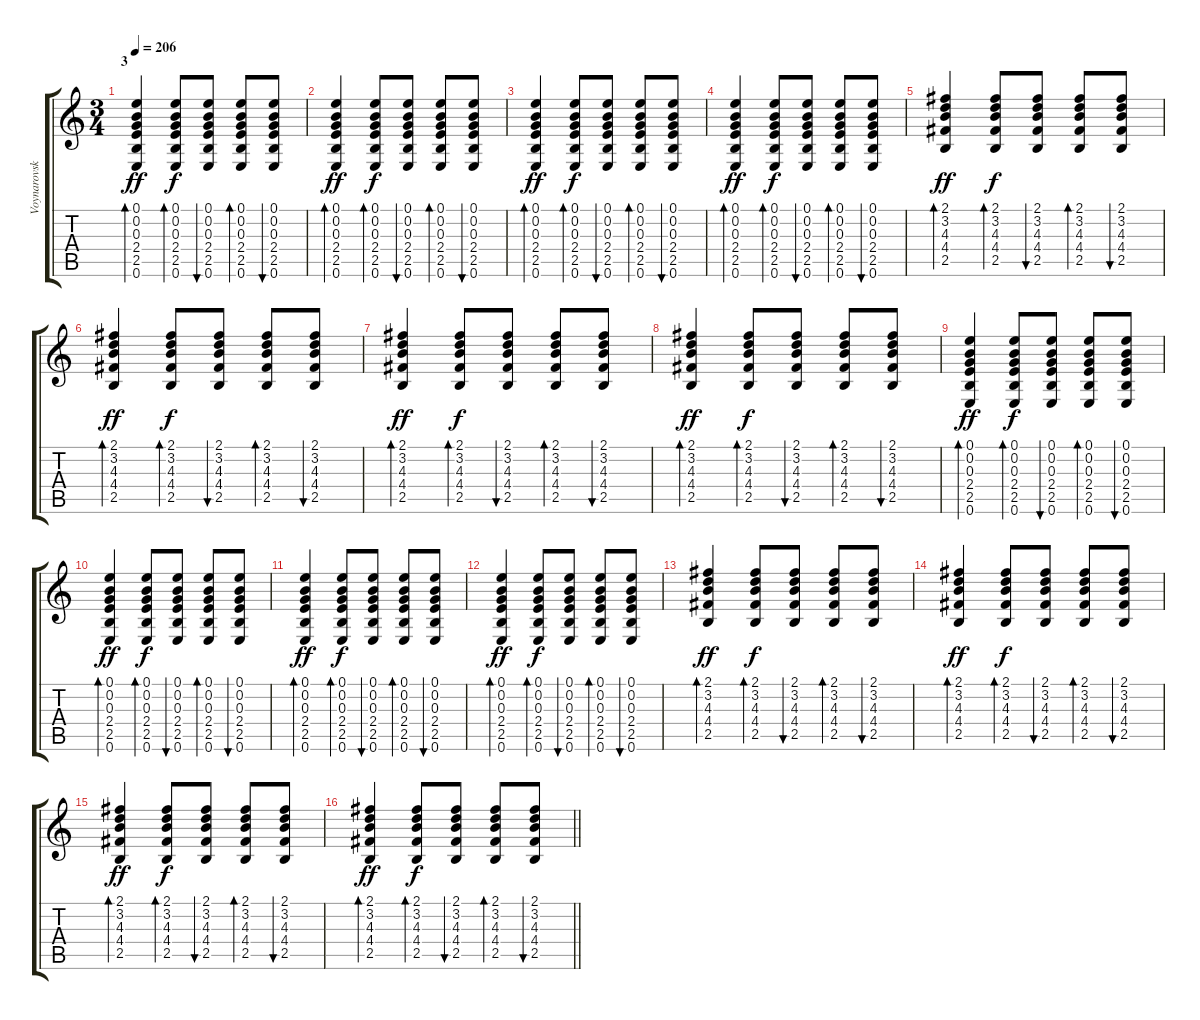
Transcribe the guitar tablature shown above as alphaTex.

\track ("Voynarovskaya E" "Voynarovsk") {instrument acousticguitarsteel}
\staff {score tabs}
\tuning (E4 B3 G3 D3 A2 E2) {hide}
\ts (3 4)
\section ("" "3")
\tempo 206
\clef g2
\ks c
(0.1 0.2 0.3 2.4 2.5 0.6).4{bd 120 dy ff} (0.1 0.2 0.3 2.4 2.5 0.6).8{bd 120 dy f} (0.1 0.2 0.3 2.4 2.5 0.6).8{bu 120} (0.1 0.2 0.3 2.4 2.5 0.6).8{bd 120} (0.1 0.2 0.3 2.4 2.5 0.6).8{bu 120} |
(0.1 0.2 0.3 2.4 2.5 0.6).4{bd 120 dy ff} (0.1 0.2 0.3 2.4 2.5 0.6).8{bd 120 dy f} (0.1 0.2 0.3 2.4 2.5 0.6).8{bu 120} (0.1 0.2 0.3 2.4 2.5 0.6).8{bd 120} (0.1 0.2 0.3 2.4 2.5 0.6).8{bu 120} |
(0.1 0.2 0.3 2.4 2.5 0.6).4{bd 120 dy ff} (0.1 0.2 0.3 2.4 2.5 0.6).8{bd 120 dy f} (0.1 0.2 0.3 2.4 2.5 0.6).8{bu 120} (0.1 0.2 0.3 2.4 2.5 0.6).8{bd 120} (0.1 0.2 0.3 2.4 2.5 0.6).8{bu 120} |
(0.1 0.2 0.3 2.4 2.5 0.6).4{bd 120 dy ff} (0.1 0.2 0.3 2.4 2.5 0.6).8{bd 120 dy f} (0.1 0.2 0.3 2.4 2.5 0.6).8{bu 120} (0.1 0.2 0.3 2.4 2.5 0.6).8{bd 120} (0.1 0.2 0.3 2.4 2.5 0.6).8{bu 120} |
(2.1 3.2 4.3 4.4 2.5).4{bd 120 dy ff} (2.1 3.2 4.3 4.4 2.5).8{bd 120 dy f} (2.1 3.2 4.3 4.4 2.5).8{bu 120} (2.1 3.2 4.3 4.4 2.5).8{bd 120} (2.1 3.2 4.3 4.4 2.5).8{bu 120} |
(2.1 3.2 4.3 4.4 2.5).4{bd 120 dy ff} (2.1 3.2 4.3 4.4 2.5).8{bd 120 dy f} (2.1 3.2 4.3 4.4 2.5).8{bu 120} (2.1 3.2 4.3 4.4 2.5).8{bd 120} (2.1 3.2 4.3 4.4 2.5).8{bu 120} |
(2.1 3.2 4.3 4.4 2.5).4{bd 120 dy ff} (2.1 3.2 4.3 4.4 2.5).8{bd 120 dy f} (2.1 3.2 4.3 4.4 2.5).8{bu 120} (2.1 3.2 4.3 4.4 2.5).8{bd 120} (2.1 3.2 4.3 4.4 2.5).8{bu 120} |
(2.1 3.2 4.3 4.4 2.5).4{bd 120 dy ff} (2.1 3.2 4.3 4.4 2.5).8{bd 120 dy f} (2.1 3.2 4.3 4.4 2.5).8{bu 120} (2.1 3.2 4.3 4.4 2.5).8{bd 120} (2.1 3.2 4.3 4.4 2.5).8{bu 120} |
(0.1 0.2 0.3 2.4 2.5 0.6).4{bd 120 dy ff} (0.1 0.2 0.3 2.4 2.5 0.6).8{bd 120 dy f} (0.1 0.2 0.3 2.4 2.5 0.6).8{bu 120} (0.1 0.2 0.3 2.4 2.5 0.6).8{bd 120} (0.1 0.2 0.3 2.4 2.5 0.6).8{bu 120} |
(0.1 0.2 0.3 2.4 2.5 0.6).4{bd 120 dy ff} (0.1 0.2 0.3 2.4 2.5 0.6).8{bd 120 dy f} (0.1 0.2 0.3 2.4 2.5 0.6).8{bu 120} (0.1 0.2 0.3 2.4 2.5 0.6).8{bd 120} (0.1 0.2 0.3 2.4 2.5 0.6).8{bu 120} |
(0.1 0.2 0.3 2.4 2.5 0.6).4{bd 120 dy ff} (0.1 0.2 0.3 2.4 2.5 0.6).8{bd 120 dy f} (0.1 0.2 0.3 2.4 2.5 0.6).8{bu 120} (0.1 0.2 0.3 2.4 2.5 0.6).8{bd 120} (0.1 0.2 0.3 2.4 2.5 0.6).8{bu 120} |
(0.1 0.2 0.3 2.4 2.5 0.6).4{bd 120 dy ff} (0.1 0.2 0.3 2.4 2.5 0.6).8{bd 120 dy f} (0.1 0.2 0.3 2.4 2.5 0.6).8{bu 120} (0.1 0.2 0.3 2.4 2.5 0.6).8{bd 120} (0.1 0.2 0.3 2.4 2.5 0.6).8{bu 120} |
(2.1 3.2 4.3 4.4 2.5).4{bd 120 dy ff} (2.1 3.2 4.3 4.4 2.5).8{bd 120 dy f} (2.1 3.2 4.3 4.4 2.5).8{bu 120} (2.1 3.2 4.3 4.4 2.5).8{bd 120} (2.1 3.2 4.3 4.4 2.5).8{bu 120} |
(2.1 3.2 4.3 4.4 2.5).4{bd 120 dy ff} (2.1 3.2 4.3 4.4 2.5).8{bd 120 dy f} (2.1 3.2 4.3 4.4 2.5).8{bu 120} (2.1 3.2 4.3 4.4 2.5).8{bd 120} (2.1 3.2 4.3 4.4 2.5).8{bu 120} |
(2.1 3.2 4.3 4.4 2.5).4{bd 120 dy ff} (2.1 3.2 4.3 4.4 2.5).8{bd 120 dy f} (2.1 3.2 4.3 4.4 2.5).8{bu 120} (2.1 3.2 4.3 4.4 2.5).8{bd 120} (2.1 3.2 4.3 4.4 2.5).8{bu 120} |
\barLineRight lightlight
(2.1 3.2 4.3 4.4 2.5).4{bd 120 dy ff} (2.1 3.2 4.3 4.4 2.5).8{bd 120 dy f} (2.1 3.2 4.3 4.4 2.5).8{bu 120} (2.1 3.2 4.3 4.4 2.5).8{bd 120} (2.1 3.2 4.3 4.4 2.5).8{bu 120}
